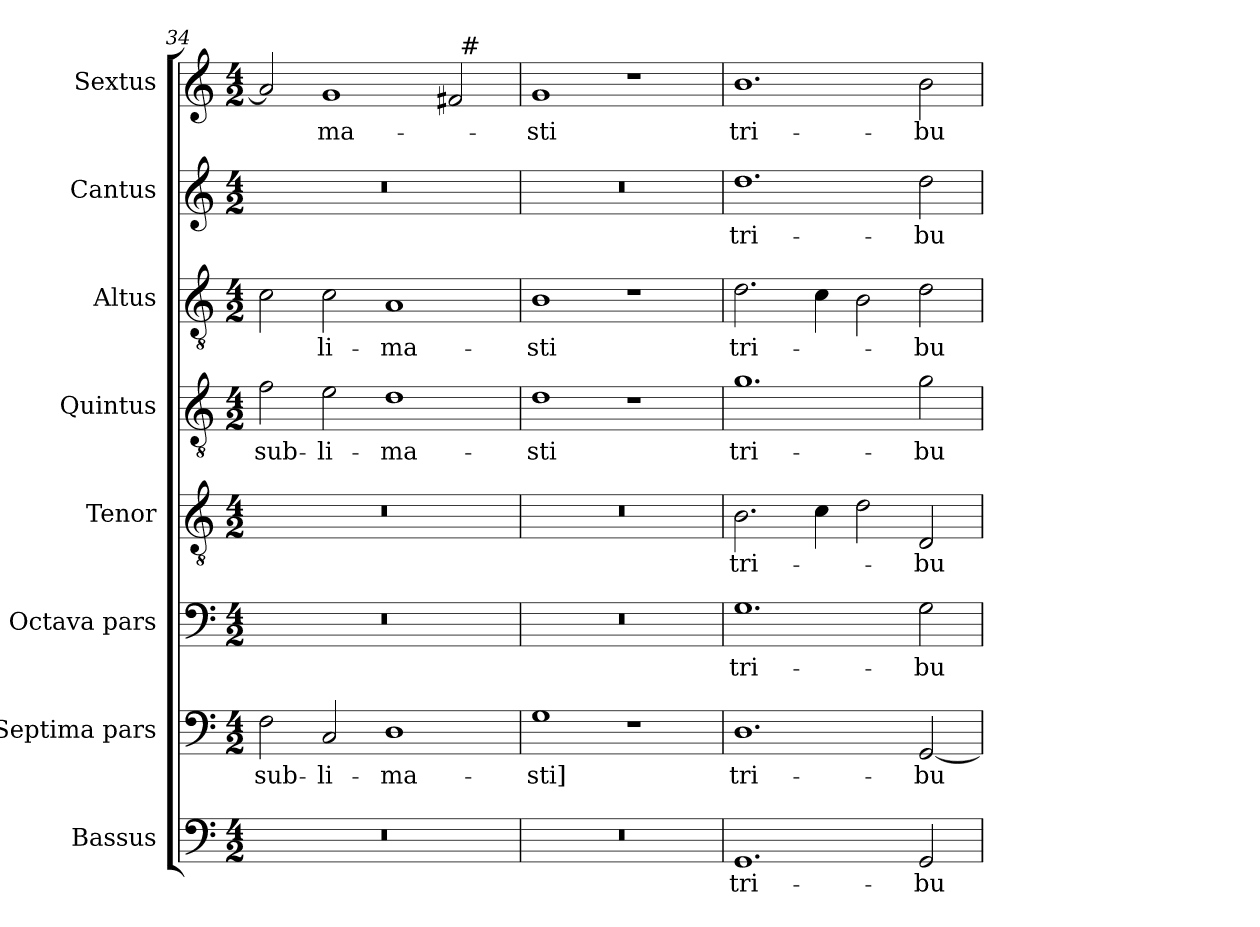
**kern	**text	**kern	**text	**kern	**text	**kern	**text	**kern	**text	**kern	**text	**kern	**text	**kern	**text
*part8	*part8	*part7	*part7	*part6	*part6	*part5	*part5	*part4	*part4	*part3	*part3	*part2	*part2	*part1	*part1
*staff8	*staff8	*staff7	*staff7	*staff6	*staff6	*staff5	*staff5	*staff4	*staff4	*staff3	*staff3	*staff2	*staff2	*staff1	*staff1
*I"Bassus	*	*I"Septima pars	*	*I"Octava pars	*	*I"Tenor	*	*I"Quintus	*	*I"Altus	*	*I"Cantus	*	*I"Sextus	*
*I'B.	*	*	*	*	*	*I'T.	*	*	*	*I'A.	*	*I'C.	*	*	*
*clefF4	*	*clefF4	*	*clefF4	*	*clefGv2	*	*clefGv2	*	*clefGv2	*	*clefG2	*	*clefG2	*
*	*	*	*	*	*	*ITrd7c12	*	*ITrd7c12	*	*ITrd7c12	*	*	*	*	*
*k[]	*	*k[]	*	*k[]	*	*k[]	*	*k[]	*	*k[]	*	*k[]	*	*k[]	*
*C:	*	*C:	*	*C:	*	*C:	*	*C:	*	*C:	*	*C:	*	*C:	*
*M4/2	*	*M4/2	*	*M4/2	*	*M4/2	*	*M4/2	*	*M4/2	*	*M4/2	*	*M4/2	*
=34	=34	=34	=34	=34	=34	=34	=34	=34	=34	=34	=34	=34	=34	=34	=34
!LO:N:vis=1	!	!	!LO:LY:b	!LO:N:vis=1	!	!LO:N:vis=1	!	!	!LO:LY:b	!	!	!LO:N:vis=1	!	!	!
*	*	*	*	*	*	*	*	*	*	*	*	*	*	*^	*
0r	.	2F\	sub-	0r	.	0r	.	2F\	sub-	2C\	.	0r	.	2a/]	1ryy	.
!	!	!	!LO:LY:b	!	!	!	!	!	!LO:LY:b	!	!LO:LY:b	!	!	!	!	!LO:LY:b
.	.	2C/	-li-	.	.	.	.	2E\	-li-	2C\	-li-	.	.	1g	.	-ma-
!	!	!	!LO:LY:b	!	!	!	!	!	!LO:LY:b	!	!LO:LY:b	!	!	!	!	!
.	.	1D	-ma-	.	.	.	.	1D	-ma-	1AA	-ma-	.	.	.	2ryy	.
.	.	.	.	.	.	.	.	.	.	.	.	.	.	2f#/	32ryy	.
!	!	!	!	!	!	!	!	!	!	!	!	!	!	!	!LO:TX:a:t=#	!
.	.	.	.	.	.	.	.	.	.	.	.	.	.	.	4...ryy	.
=35	=35	=35	=35	=35	=35	=35	=35	=35	=35	=35	=35	=35	=35	=35	=35	=35
!LO:N:vis=1	!	!	!LO:LY:b	!LO:N:vis=1	!	!LO:N:vis=1	!	!	!LO:LY:b	!	!LO:LY:b	!LO:N:vis=1	!	!	!	!LO:LY:b
*	*	*	*	*	*	*	*	*	*	*	*	*	*	*v	*v	*
0r	.	1G	-sti]	0r	.	0r	.	1D	-sti	1BB	-sti	0r	.	1g	-sti
.	.	1r	.	.	.	.	.	1r	.	1r	.	.	.	1r	.
=36	=36	=36	=36	=36	=36	=36	=36	=36	=36	=36	=36	=36	=36	=36	=36
!	!LO:LY:b	!	!LO:LY:b	!	!LO:LY:b	!	!LO:LY:b	!	!LO:LY:b	!	!LO:LY:b	!	!LO:LY:b	!	!LO:LY:b
1.GG	tri-	1.D	tri-	1.G	tri-	2.BB\	tri-	1.G	tri-	2.D\	tri-	1.dd	tri-	1.b	tri-
.	.	.	.	.	.	4C\	.	.	.	4C\	.	.	.	.	.
.	.	.	.	.	.	2D\	.	.	.	2BB\	.	.	.	.	.
!	!LO:LY:b	!	!LO:LY:b	!	!LO:LY:b	!	!LO:LY:b	!	!LO:LY:b	!	!LO:LY:b	!	!LO:LY:b	!	!LO:LY:b
2GG/	-bu-	[<2GG/	-bu-	2G\	-bu-	2DD/	-bu-	2G\	-bu-	2D\	-bu-	2dd\	-bu-	2b\	-bu-
=	=	=	=	=	=	=	=	=	=	=	=	=	=	=	=
*-	*-	*-	*-	*-	*-	*-	*-	*-	*-	*-	*-	*-	*-	*-	*-
